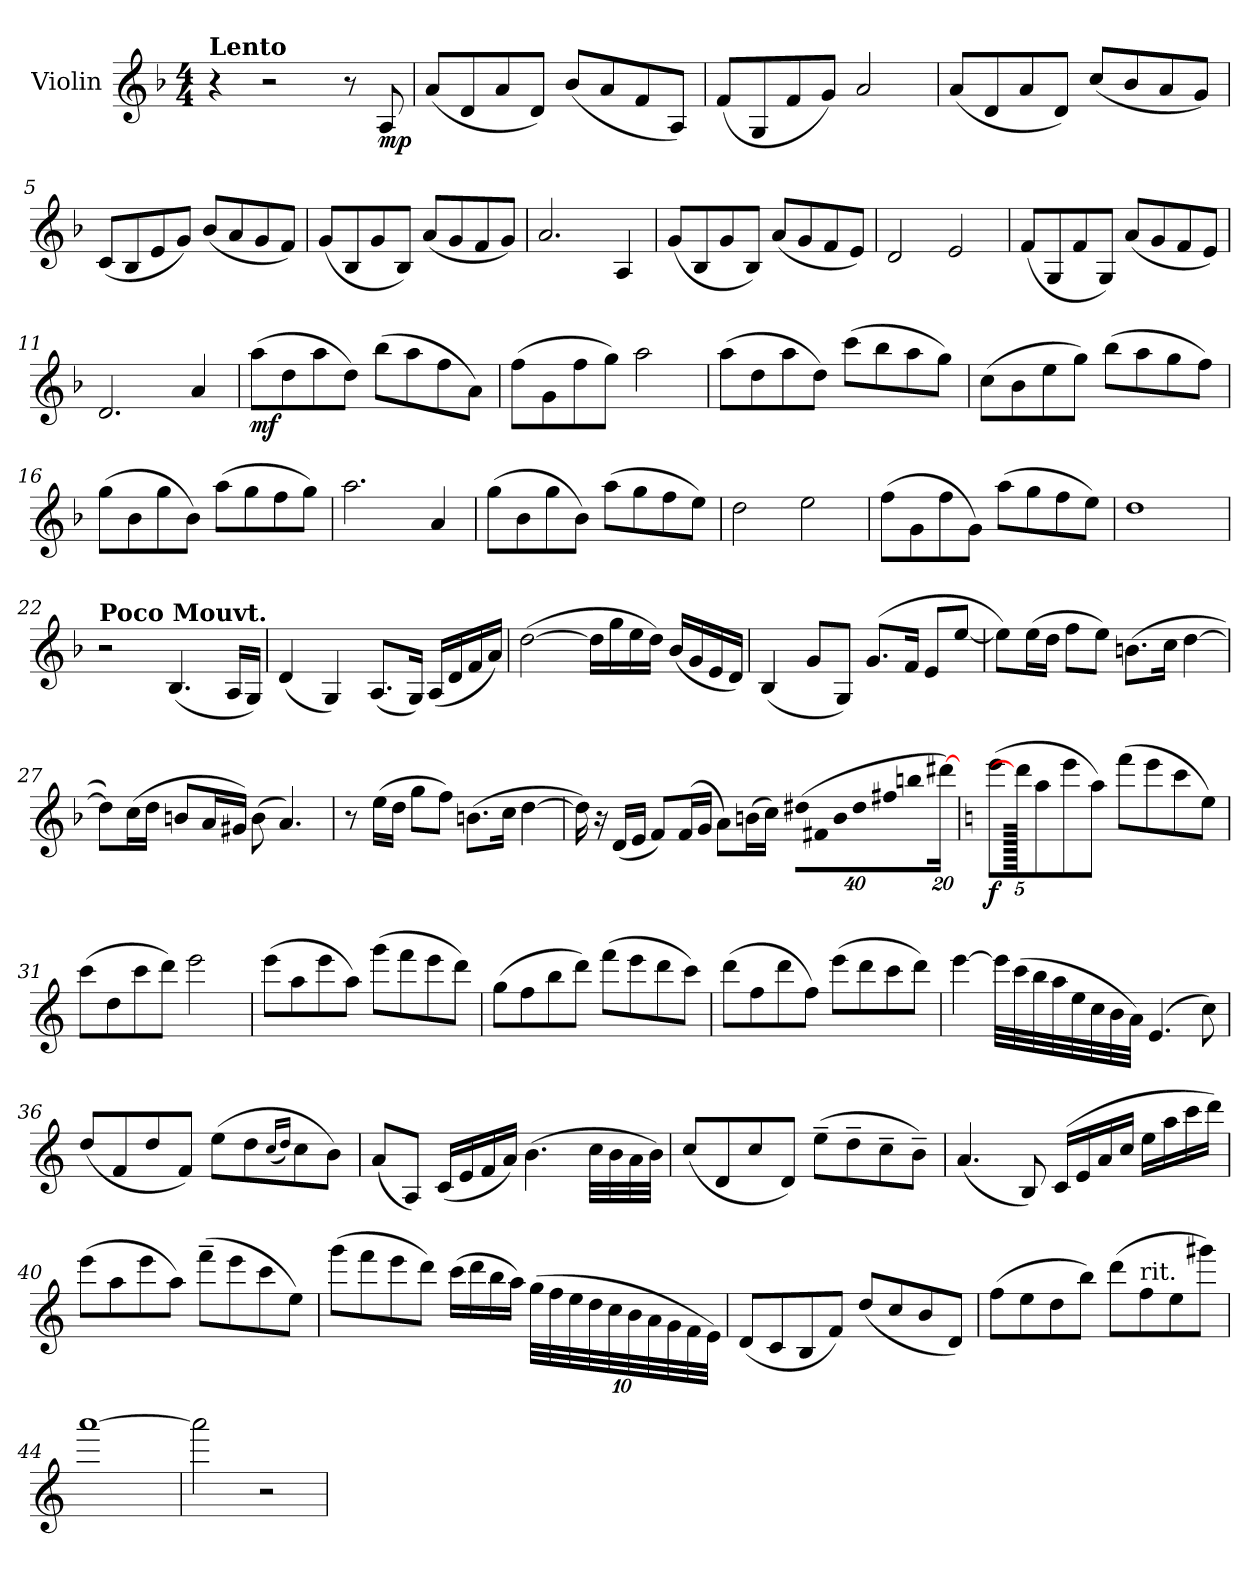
**kern	**dynam
*part1	*part1
*staff1	*staff1
*I"Violin	*
*I'Vln.	*
*clefG2	*
*k[b-]	*
*M4/4	*
=1	=1
!LO:TX:a:B:t=Lento	!
4r	.
2r	.
8r	.
!	!LO:DY:b
8A/	mp
=2	=2
(<8a/L	.
8d/	.
8a/	.
8d/J)	.
(<8b-/L	.
8a/	.
8f/	.
8A/J)	.
=3	=3
(<8f/L	.
8G/	.
8f/	.
8g/J)	.
2a/	.
=4	=4
(<8a/L	.
8d/	.
8a/	.
8d/J)	.
(<8cc/L	.
8b-/	.
8a/	.
8g/J)	.
=5	=5
(<8c/L	.
8B-/	.
8e/	.
8g/J)	.
(<8b-/L	.
8a/	.
8g/	.
8f/J)	.
=6	=6
(<8g/L	.
8B-/	.
8g/	.
8B-/J)	.
(<8a/L	.
8g/	.
8f/	.
8g/J)	.
=7	=7
2.a/	.
4A/	.
!!LO:LB:g=z
=8	=8
(<8g/L	.
8B-/	.
8g/	.
8B-/J)	.
(<8a/L	.
8g/	.
8f/	.
8e/J)	.
=9	=9
2d/	.
2e/	.
=10	=10
(<8f/L	.
8G/	.
8f/	.
8G/J)	.
(<8a/L	.
8g/	.
8f/	.
8e/J)	.
=11	=11
2.d/	.
4a/	.
=12	=12
!	!LO:DY:b
(>8aa\L	mf
8dd\	.
8aa\	.
8dd\J)	.
(>8bb-\L	.
8aa\	.
8ff\	.
8a\J)	.
=13	=13
(>8ff\L	.
8g\	.
8ff\	.
8gg\J)	.
2aa\	.
=14	=14
(>8aa\L	.
8dd\	.
8aa\	.
8dd\J)	.
(>8ccc\L	.
8bb-\	.
8aa\	.
8gg\J)	.
!!LO:LB:g=z
=15	=15
(>8cc\L	.
8b-\	.
8ee\	.
8gg\J)	.
(>8bb-\L	.
8aa\	.
8gg\	.
8ff\J)	.
=16	=16
(>8gg\L	.
8b-\	.
8gg\	.
8b-\J)	.
(>8aa\L	.
8gg\	.
8ff\	.
8gg\J)	.
=17	=17
2.aa\	.
4a/	.
=18	=18
(>8gg\L	.
8b-\	.
8gg\	.
8b-\J)	.
(>8aa\L	.
8gg\	.
8ff\	.
8ee\J)	.
=19	=19
2dd\	.
2ee\	.
=20	=20
(>8ff\L	.
8g\	.
8ff\	.
8g\J)	.
(>8aa\L	.
8gg\	.
8ff\	.
8ee\J)	.
=21	=21
1dd	.
=22	=22
!LO:TX:a:B:t=Poco Mouvt.	!
2r	.
(<4.B-/	.
16A/LL	.
16G/JJ)	.
!!LO:LB:g=z
=23	=23
(<4d/	.
4G/)	.
(<8.A/L	.
16G/Jk)	.
(<16A/LL	.
16d/	.
16f/	.
16a/JJ)	.
=24	=24
(>[2dd\	.
16dd\LL]	.
16gg\	.
16ee\	.
16dd\JJ)	.
(<16b-/LL	.
16g/	.
16e/	.
16d/JJ)	.
=25	=25
(<4B-/	.
8g/L	.
8G/J)	.
(<8.g/L	.
16f/Jk	.
8e/L	.
[8ee/J	.
=26	=26
8ee\L])	.
(>16ee\L	.
16dd\JJ	.
8ff\L	.
8ee\J)	.
(>8.bn\L	.
16cc\Jk	.
[4dd\	.
=27	=27
8dd\L])	.
(>16cc\L	.
16dd\JJ	.
8bn/L	.
16a/L	.
16g#X/JJ)	.
(>8b\	.
4.a/)	.
!!LO:LB:g=z
=28	=28
8r	.
(>16ee\LL	.
16dd\JJ	.
8gg\L	.
8ff\J)	.
(>8.bn\L	.
16cc\Jk	.
[4dd\	.
=29	=29
16dd\])	.
16r	.
(<16d/LL	.
16e/JJ	.
8f/L)	.
(>16f/L	.
16g/JJ	.
8a\L)	.
(>16bn\L	.
16cc\JJ)	.
*Xbrackettup	*
!LO:N:vis=16	!
(>640%23dd#X\LL	.
!LO:N:vis=16	!
640%23f#X\	.
!LO:N:vis=16	!
640%23b\	.
!LO:N:vis=16	!
640%23dd#\	.
!LO:N:vis=16	!
640%23ff#X\	.
!LO:N:vis=16	!
640%23bbn\	.
[320%11ddd#X\JJ)	.
=30	=30
*k[]	*
*MM55	*
!	!LO:DY:b
(>8eee\L	f
640ddd#\JJ]	.
8aa\	.
8eee\	.
8aa\J)	.
(>8fff\L	.
8eee\	.
8ccc\	.
8ee\J)	.
=31	=31
(>8ccc\L	.
8dd\	.
8ccc\	.
8ddd\J)	.
2eee\	.
!!LO:LB:g=z
=32	=32
(>8eee\L	.
8aa\	.
8eee\	.
8aa\J)	.
(>8ggg\L	.
8fff\	.
8eee\	.
8ddd\J)	.
=33	=33
(>8gg\L	.
8ff\	.
8bb\	.
8ddd\J)	.
(>8fff\L	.
8eee\	.
8ddd\	.
8ccc\J)	.
=34	=34
(>8ddd\L	.
8ff\	.
8ddd\	.
8ff\J)	.
(>8eee\L	.
8ddd\	.
8ccc\	.
8ddd\J)	.
=35	=35
[4eee\	.
32eee\LLL]	.
(>32ccc\	.
32bb\	.
32aa\	.
32ee\	.
32cc\	.
32b\	.
32a\JJJ)	.
(>4.e/	.
8cc\)	.
!!LO:LB:g=z
=36	=36
(<8dd/L	.
8f/	.
8dd/	.
8f/J)	.
(>8ee\L	.
8dd\	.
(<16qcc/LL	.
16qdd/JJ)	.
8cc\	.
8b\J)	.
=37	=37
(<8a/L	.
8A/J)	.
(<16c/LL	.
16e/	.
16f/	.
16a/JJ)	.
(>4.b\	.
32cc\LLL	.
32b\	.
32a\	.
32b\JJJ)	.
=38	=38
(<8cc/L	.
8d/	.
8cc/	.
8d/J)	.
(>8ee~\L	.
8dd~\	.
8cc~\	.
8b~\J)	.
=39	=39
(<4.a/	.
8B/)	.
(>16c/LL	.
16e/	.
16a/	.
16cc/JJ	.
16ee\LL	.
16aa\	.
16ccc\	.
16ddd\JJ)	.
!!LO:LB:g=z
=40	=40
(>8eee\L	.
8aa\	.
8eee\	.
8aa\J)	.
(>8fff~\L	.
8eee\	.
8ccc\	.
8ee\J)	.
=41	=41
(>8ggg\L	.
8fff\	.
8eee\	.
8ddd\J)	.
(>16ccc\LL	.
16ddd\	.
16bb\	.
16aa\JJ)	.
(>40gg\LLL	.
40ff\	.
40ee\	.
40dd\	.
40cc\	.
40b\	.
40a\	.
40g\	.
40f\	.
40e\JJJ)	.
=42	=42
(<8d/L	.
8c/	.
8B/	.
8f/J)	.
(<8dd/L	.
8cc/	.
8b/	.
8d/J)	.
=43	=43
(>8ff\L	.
8ee\	.
8dd\	.
8bb\J)	.
*MM35	*
(>8ddd\L	.
!LO:TX:a:t=rit.	!
8ff\	.
8ee\	.
8ggg#X\J)	.
!!LO:LB:g=z
=44	=44
[1aaa	.
=45	=45
2aaa\]	.
2r	.
=	=
*-	*-
